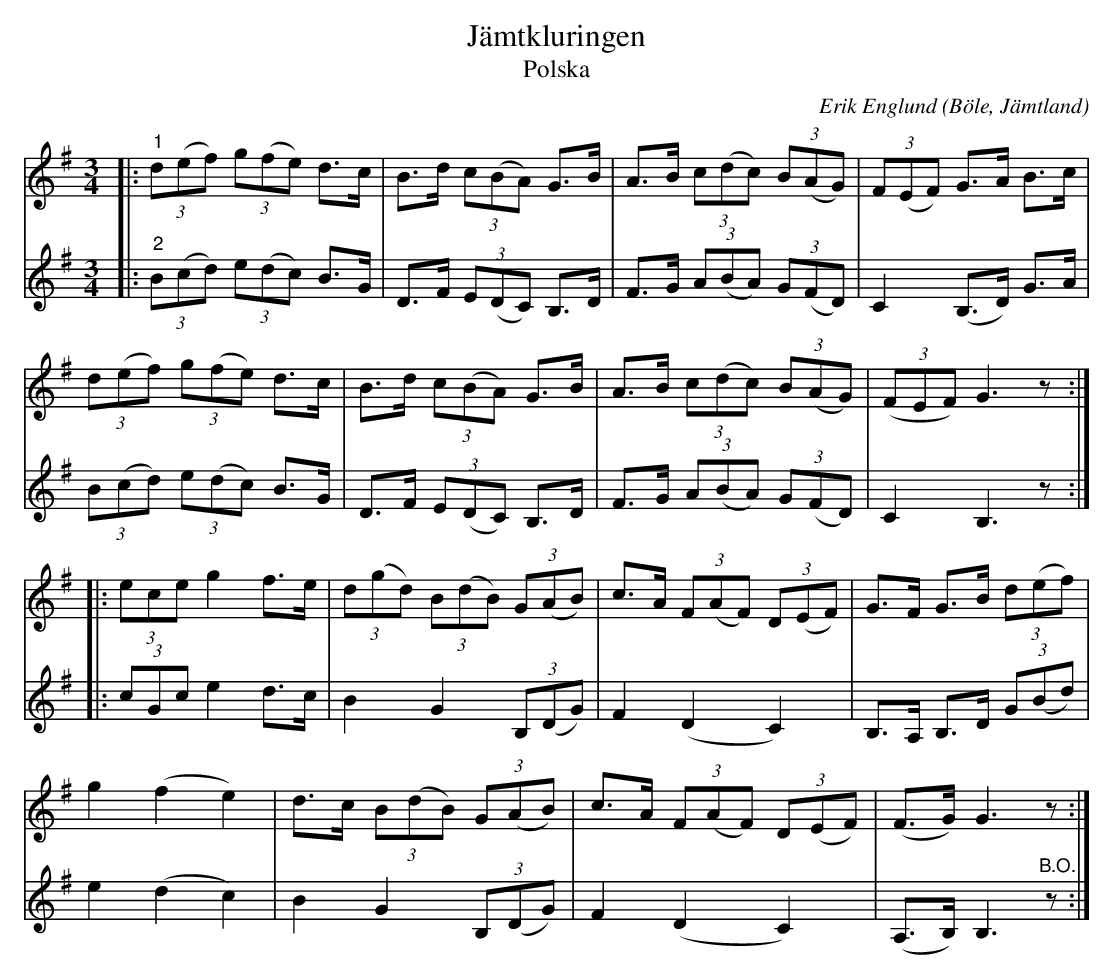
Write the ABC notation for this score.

X:1
T:Jämtkluringen
T:Polska
C:Erik Englund
O:Böle, Jämtland
L:1/8
M:3/4
K:G
V:1
|:"^1" (3d(ef) (3g(fe) d>c | B>d (3c(BA) G>B | A>B (3c(dc) (3B(AG) | (3F(EF) G>A B>c |
(3d(ef) (3g(fe) d>c | B>d (3c(BA) G>B | A>B (3c(dc) (3B(AG) | (3(FEF) G3 z :|
|: (3ece g2 f>e | (3d(gd) (3B(dB) (3G(AB) | c>A (3F(AF) (3D(EF) | G>F G>B (3d(ef) |
 g2 (f2 e2) | d>c (3B(dB) (3G(AB) | c>A (3F(AF) (3D(EF) | (F>G) G3 z :|
V:2
|:"^2" (3B(cd) (3e(dc) B>G | D>F (3E(DC) B,>D | F>G (3A(BA) (3G(FD) | C2 (B,>D) G>A |
(3B(cd) (3e(dc) B>G | D>F (3E(DC) B,>D | F>G (3A(BA) (3G(FD) | C2 B,3 z :|
|: (3cGc e2 d>c | B2 G2 (3B,(DG) | F2 (D2 C2) | B,>A, B,>D (3G(Bd) | e2 (d2 c2) | B2 G2 (3B,(DG) |
 F2 (D2 C2) | (A,>B,) B,3"^B.O." z :|
